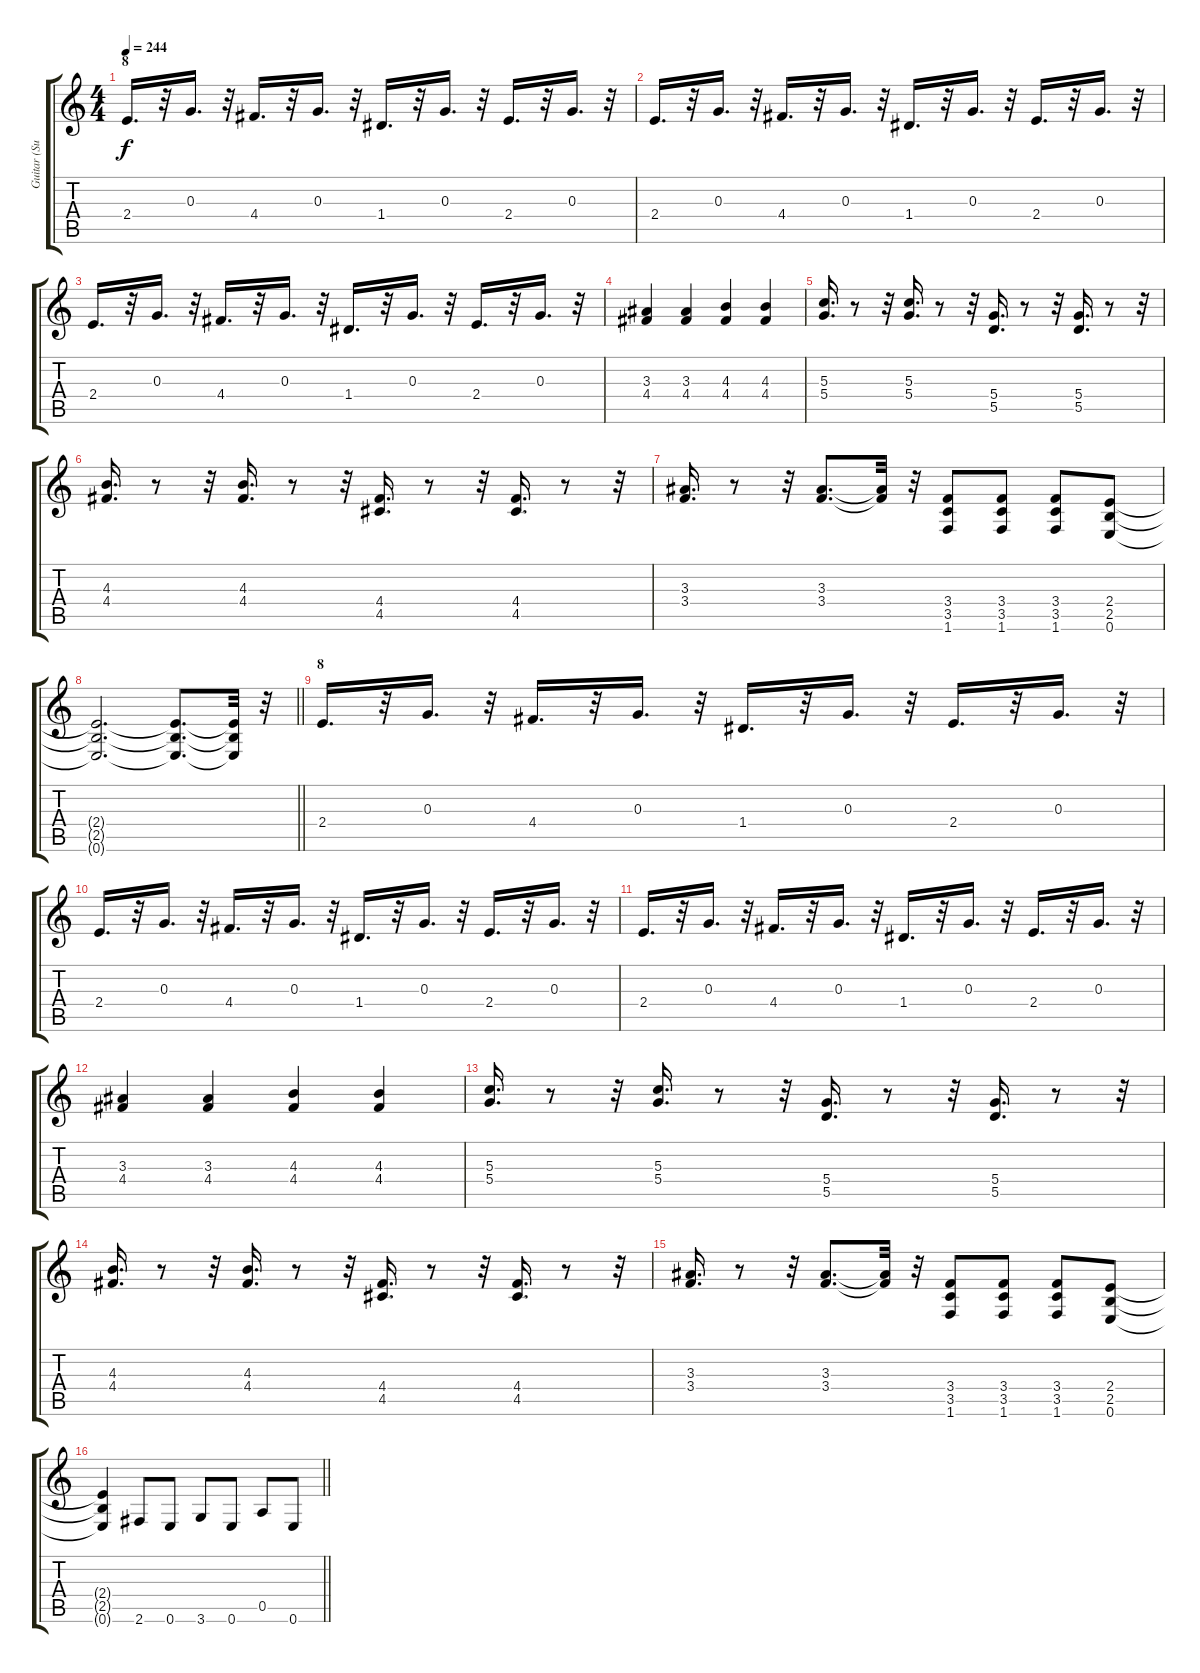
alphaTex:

\track ("Guitar (Sugizo)" "Guitar (Su") {instrument distortionguitar}
\staff {score tabs}
\tuning (E4 B3 G3 D3 A2 E2) {hide}
\ts (4 4)
\section ("" "8")
\tempo 244
\clef g2
\ks c
2.4.16{d dy f} r.32 0.3.16{d} r.32 4.4.16{d} r.32 0.3.16{d} r.32 1.4.16{d} r.32 0.3.16{d} r.32 2.4.16{d} r.32 0.3.16{d} r.32 |
2.4.16{d} r.32 0.3.16{d} r.32 4.4.16{d} r.32 0.3.16{d} r.32 1.4.16{d} r.32 0.3.16{d} r.32 2.4.16{d} r.32 0.3.16{d} r.32 |
2.4.16{d} r.32 0.3.16{d} r.32 4.4.16{d} r.32 0.3.16{d} r.32 1.4.16{d} r.32 0.3.16{d} r.32 2.4.16{d} r.32 0.3.16{d} r.32 |
(3.3 4.4).4 (3.3 4.4).4 (4.3 4.4).4 (4.3 4.4).4 |
(5.3 5.4).16{d} r.8 r.32 (5.3 5.4).16{d} r.8 r.32 (5.4 5.5).16{d} r.8 r.32 (5.4 5.5).16{d} r.8 r.32 |
(4.3 4.4).16{d} r.8 r.32 (4.3 4.4).16{d} r.8 r.32 (4.4 4.5).16{d} r.8 r.32 (4.4 4.5).16{d} r.8 r.32 |
(3.3 3.4).16{d} r.8 r.32 (3.3 3.4).8{d} (3.3{t} 3.4{t}).32 r.32 (3.4 3.5 1.6).8 (3.4 3.5 1.6).8 (3.4 3.5 1.6).8 (2.4 2.5 0.6).8 |
\barLineRight lightlight
(2.4{t} 2.5{t} 0.6{t}).2{d} (2.4{t} 2.5{t} 0.6{t}).8{d} (2.4{t} 2.5{t} 0.6{t}).32 r.32 |
\section ("" "8")
2.4.16{d} r.32 0.3.16{d} r.32 4.4.16{d} r.32 0.3.16{d} r.32 1.4.16{d} r.32 0.3.16{d} r.32 2.4.16{d} r.32 0.3.16{d} r.32 |
2.4.16{d} r.32 0.3.16{d} r.32 4.4.16{d} r.32 0.3.16{d} r.32 1.4.16{d} r.32 0.3.16{d} r.32 2.4.16{d} r.32 0.3.16{d} r.32 |
2.4.16{d} r.32 0.3.16{d} r.32 4.4.16{d} r.32 0.3.16{d} r.32 1.4.16{d} r.32 0.3.16{d} r.32 2.4.16{d} r.32 0.3.16{d} r.32 |
(3.3 4.4).4 (3.3 4.4).4 (4.3 4.4).4 (4.3 4.4).4 |
(5.3 5.4).16{d} r.8 r.32 (5.3 5.4).16{d} r.8 r.32 (5.4 5.5).16{d} r.8 r.32 (5.4 5.5).16{d} r.8 r.32 |
(4.3 4.4).16{d} r.8 r.32 (4.3 4.4).16{d} r.8 r.32 (4.4 4.5).16{d} r.8 r.32 (4.4 4.5).16{d} r.8 r.32 |
(3.3 3.4).16{d} r.8 r.32 (3.3 3.4).8{d} (3.3{t} 3.4{t}).32 r.32 (3.4 3.5 1.6).8 (3.4 3.5 1.6).8 (3.4 3.5 1.6).8 (2.4 2.5 0.6).8 |
\barLineRight lightlight
(2.4{t} 2.5{t} 0.6{t}).4 2.6.8 0.6.8 3.6.8 0.6.8 0.5.8 0.6.8
